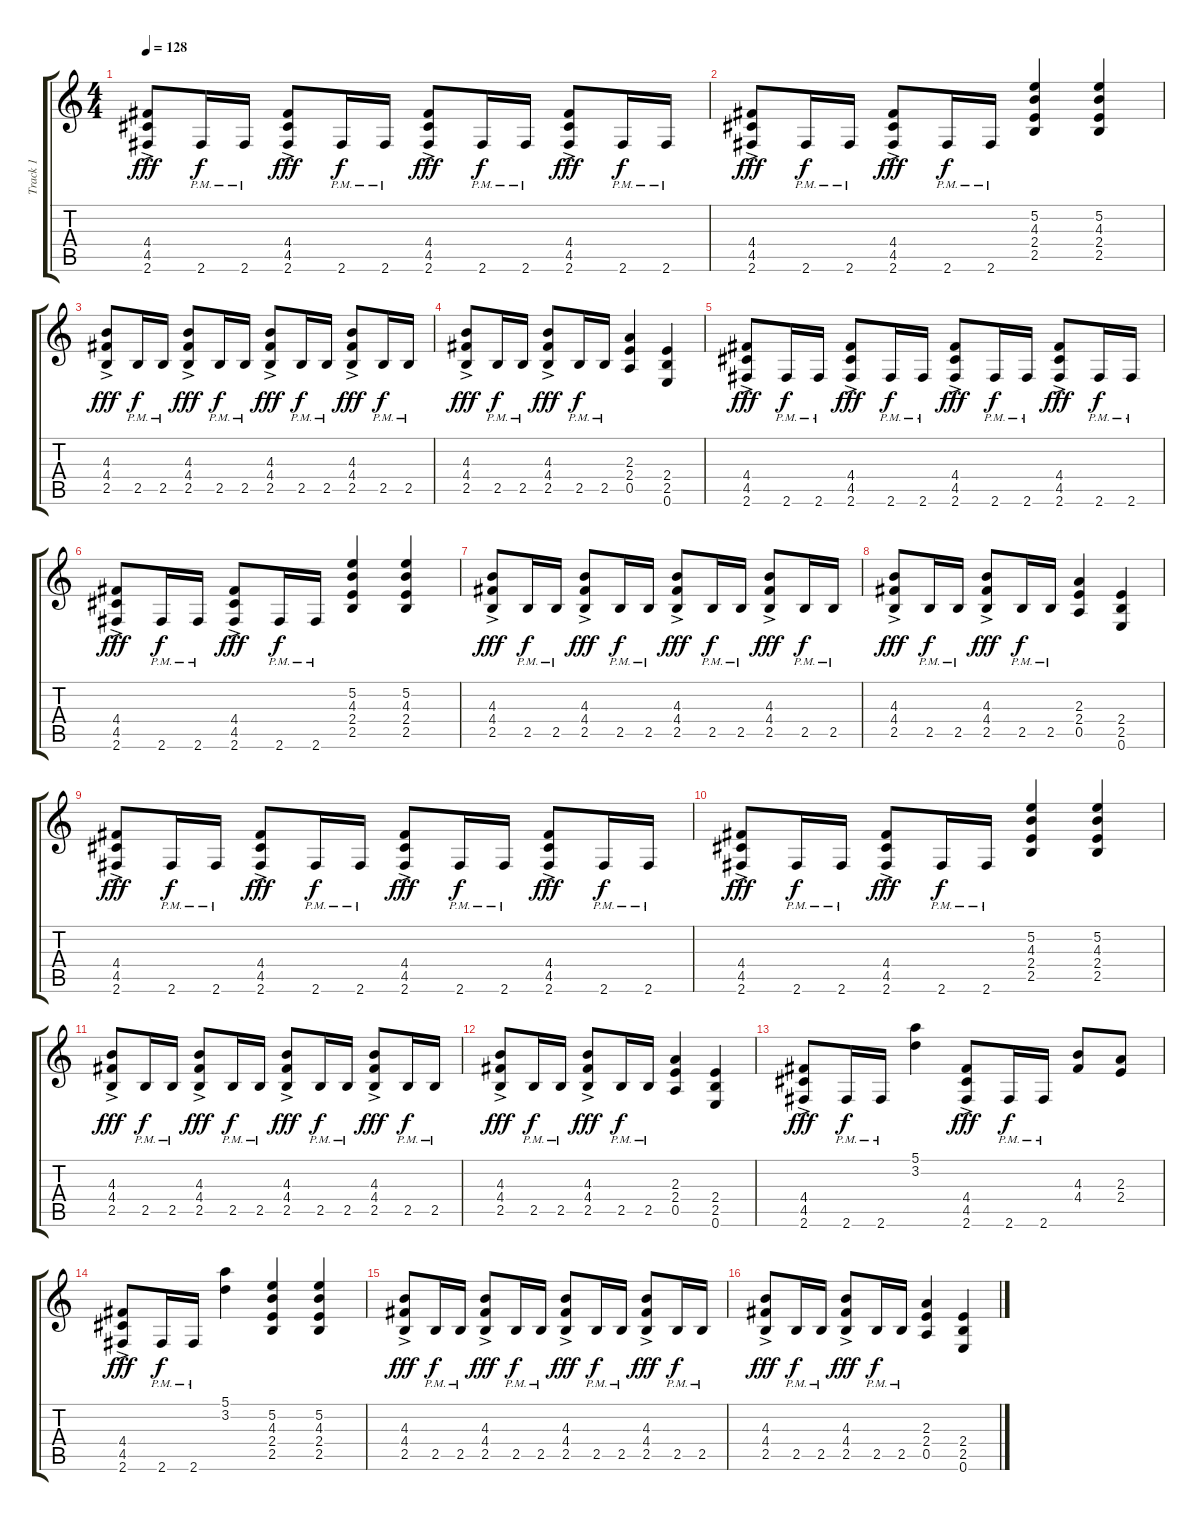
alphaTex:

\track ("Track 1" "Track 1") {instrument distortionguitar}
\staff {score tabs}
\tuning (E4 B3 G3 D3 A2 E2) {hide}
\ts (4 4)
\tempo 128
\clef g2
\ks c
(4.4{ac} 4.5 2.6).8{dy fff} 2.6{pm}.16{dy f} 2.6{pm}.16 (4.4{ac} 4.5 2.6).8{dy fff} 2.6{pm}.16{dy f} 2.6{pm}.16 (4.4 4.5{ac} 2.6).8{dy fff} 2.6{pm}.16{dy f} 2.6{pm}.16 (4.4 4.5{ac} 2.6).8{dy fff} 2.6{pm}.16{dy f} 2.6{pm}.16 |
(4.4{ac} 4.5 2.6).8{dy fff} 2.6{pm}.16{dy f} 2.6{pm}.16 (4.4{ac} 4.5 2.6).8{dy fff} 2.6{pm}.16{dy f} 2.6{pm}.16 (5.2 4.3 2.4 2.5).4 (5.2 4.3 2.4 2.5).4 |
(4.3 4.4 2.5{ac}).8{dy fff} 2.5{pm}.16{dy f} 2.5{pm}.16 (4.3 4.4 2.5{ac}).8{dy fff} 2.5{pm}.16{dy f} 2.5{pm}.16 (4.3 4.4 2.5{ac}).8{dy fff} 2.5{pm}.16{dy f} 2.5{pm}.16 (4.3 4.4 2.5{ac}).8{dy fff} 2.5{pm}.16{dy f} 2.5{pm}.16 |
(4.3 4.4 2.5{ac}).8{dy fff} 2.5{pm}.16{dy f} 2.5{pm}.16 (4.3 4.4 2.5{ac}).8{dy fff} 2.5{pm}.16{dy f} 2.5{pm}.16 (2.3 2.4 0.5).4 (2.4 2.5 0.6).4 |
(4.4{ac} 4.5 2.6).8{dy fff} 2.6{pm}.16{dy f} 2.6{pm}.16 (4.4{ac} 4.5 2.6).8{dy fff} 2.6{pm}.16{dy f} 2.6{pm}.16 (4.4 4.5{ac} 2.6).8{dy fff} 2.6{pm}.16{dy f} 2.6{pm}.16 (4.4 4.5{ac} 2.6).8{dy fff} 2.6{pm}.16{dy f} 2.6{pm}.16 |
(4.4{ac} 4.5 2.6).8{dy fff} 2.6{pm}.16{dy f} 2.6{pm}.16 (4.4{ac} 4.5 2.6).8{dy fff} 2.6{pm}.16{dy f} 2.6{pm}.16 (5.2 4.3 2.4 2.5).4 (5.2 4.3 2.4 2.5).4 |
(4.3 4.4 2.5{ac}).8{dy fff} 2.5{pm}.16{dy f} 2.5{pm}.16 (4.3 4.4 2.5{ac}).8{dy fff} 2.5{pm}.16{dy f} 2.5{pm}.16 (4.3 4.4 2.5{ac}).8{dy fff} 2.5{pm}.16{dy f} 2.5{pm}.16 (4.3 4.4 2.5{ac}).8{dy fff} 2.5{pm}.16{dy f} 2.5{pm}.16 |
(4.3 4.4 2.5{ac}).8{dy fff} 2.5{pm}.16{dy f} 2.5{pm}.16 (4.3 4.4 2.5{ac}).8{dy fff} 2.5{pm}.16{dy f} 2.5{pm}.16 (2.3 2.4 0.5).4 (2.4 2.5 0.6).4 |
(4.4{ac} 4.5 2.6).8{dy fff} 2.6{pm}.16{dy f} 2.6{pm}.16 (4.4{ac} 4.5 2.6).8{dy fff} 2.6{pm}.16{dy f} 2.6{pm}.16 (4.4 4.5{ac} 2.6).8{dy fff} 2.6{pm}.16{dy f} 2.6{pm}.16 (4.4 4.5{ac} 2.6).8{dy fff} 2.6{pm}.16{dy f} 2.6{pm}.16 |
(4.4{ac} 4.5 2.6).8{dy fff} 2.6{pm}.16{dy f} 2.6{pm}.16 (4.4{ac} 4.5 2.6).8{dy fff} 2.6{pm}.16{dy f} 2.6{pm}.16 (5.2 4.3 2.4 2.5).4 (5.2 4.3 2.4 2.5).4 |
(4.3 4.4 2.5{ac}).8{dy fff} 2.5{pm}.16{dy f} 2.5{pm}.16 (4.3 4.4 2.5{ac}).8{dy fff} 2.5{pm}.16{dy f} 2.5{pm}.16 (4.3 4.4 2.5{ac}).8{dy fff} 2.5{pm}.16{dy f} 2.5{pm}.16 (4.3 4.4 2.5{ac}).8{dy fff} 2.5{pm}.16{dy f} 2.5{pm}.16 |
(4.3 4.4 2.5{ac}).8{dy fff} 2.5{pm}.16{dy f} 2.5{pm}.16 (4.3 4.4 2.5{ac}).8{dy fff} 2.5{pm}.16{dy f} 2.5{pm}.16 (2.3 2.4 0.5).4 (2.4 2.5 0.6).4 |
(4.4{ac} 4.5 2.6).8{dy fff} 2.6{pm}.16{dy f} 2.6{pm}.16 (5.1 3.2).4 (4.4 4.5 2.6{ac}).8{dy fff} 2.6{pm}.16{dy f} 2.6{pm}.16 (4.3 4.4).8 (2.3 2.4).8 |
(4.4 4.5 2.6{ac}).8{dy fff} 2.6{pm}.16{dy f} 2.6{pm}.16 (5.1 3.2).4 (5.2 4.3 2.4 2.5).4 (5.2 4.3 2.4 2.5).4 |
(4.3 4.4 2.5{ac}).8{dy fff} 2.5{pm}.16{dy f} 2.5{pm}.16 (4.3 4.4 2.5{ac}).8{dy fff} 2.5{pm}.16{dy f} 2.5{pm}.16 (4.3 4.4 2.5{ac}).8{dy fff} 2.5{pm}.16{dy f} 2.5{pm}.16 (4.3 4.4 2.5{ac}).8{dy fff} 2.5{pm}.16{dy f} 2.5{pm}.16 |
(4.3 4.4 2.5{ac}).8{dy fff} 2.5{pm}.16{dy f} 2.5{pm}.16 (4.3 4.4 2.5{ac}).8{dy fff} 2.5{pm}.16{dy f} 2.5{pm}.16 (2.3 2.4 0.5).4 (2.4 2.5 0.6).4
